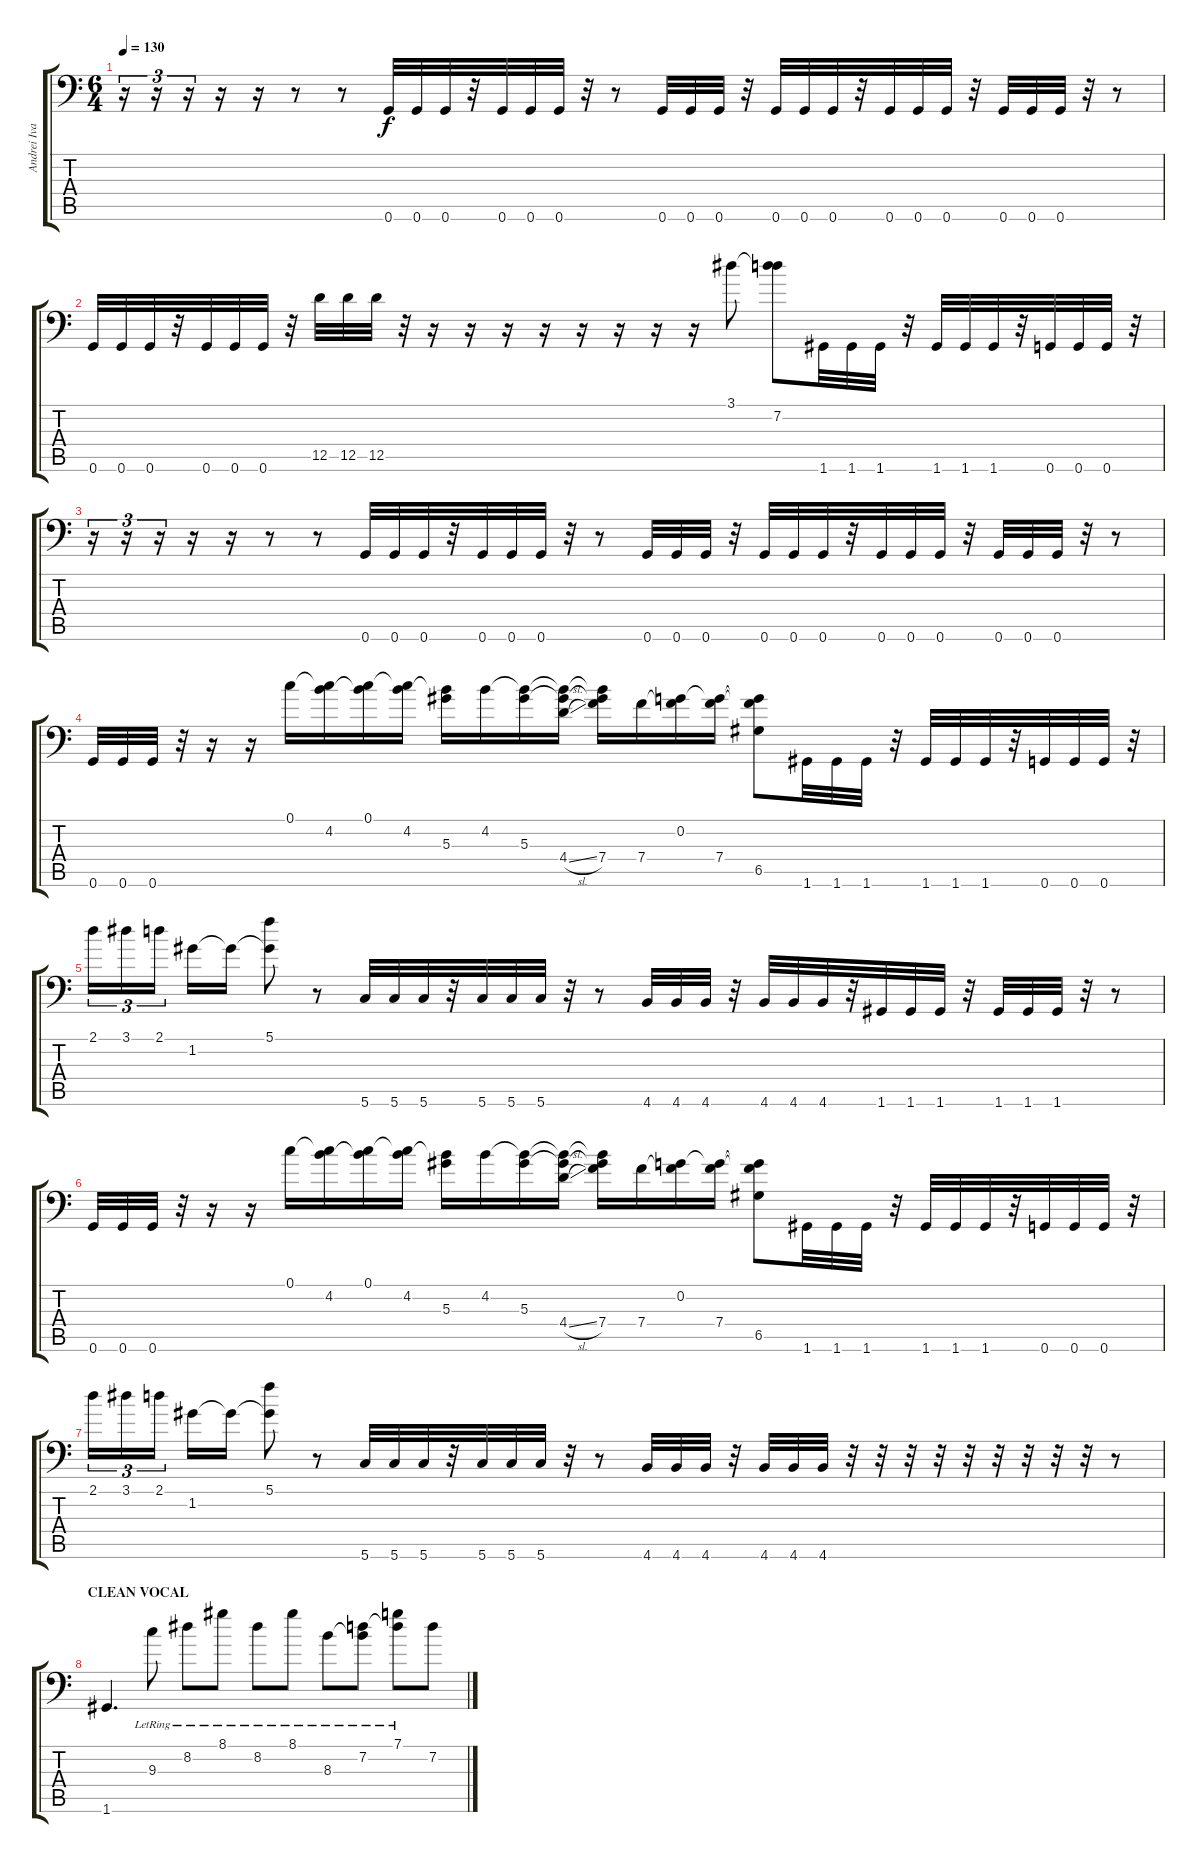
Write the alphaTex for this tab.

\track ("Andrei Ivanov" "Andrei Iva") {instrument distortionguitar}
\staff {score tabs}
\tuning (C4 G3 Eb3 Bb2 D2 G1) {hide}
\ts (6 4)
\tempo 130
\clef f4
\ks c
r.16{tu (3 2) dy f} r.16{tu (3 2)} r.16{tu (3 2)} r.16 r.16 r.8 r.8 0.6.32 0.6.32 0.6.32 r.32 0.6.32 0.6.32 0.6.32 r.32 r.8 0.6.32 0.6.32 0.6.32 r.32 0.6.32 0.6.32 0.6.32 r.32 0.6.32 0.6.32 0.6.32 r.32 0.6.32 0.6.32 0.6.32 r.32 r.8 |
0.6.32 0.6.32 0.6.32 r.32 0.6.32 0.6.32 0.6.32 r.32 12.5.32 12.5.32 12.5.32 r.32 r.16 r.16 r.16 r.16 r.16 r.16 r.16 r.16 3.1.8 (3.1{t} 7.2).8 1.6.32 1.6.32 1.6.32 r.32 1.6.32 1.6.32 1.6.32 r.32 0.6.32 0.6.32 0.6.32 r.32 |
r.16{tu (3 2)} r.16{tu (3 2)} r.16{tu (3 2)} r.16 r.16 r.8 r.8 0.6.32 0.6.32 0.6.32 r.32 0.6.32 0.6.32 0.6.32 r.32 r.8 0.6.32 0.6.32 0.6.32 r.32 0.6.32 0.6.32 0.6.32 r.32 0.6.32 0.6.32 0.6.32 r.32 0.6.32 0.6.32 0.6.32 r.32 r.8 |
0.6.32 0.6.32 0.6.32 r.32 r.16 r.16 0.1.16 (0.1{t} 4.2).16 (0.1 4.2{t}).16 (0.1{t} 4.2).16 (4.2{t} 5.3).16 4.2.16 (4.2{t} 5.3).16 (4.2{t} 5.3{t} 4.4{sl}).16 (4.2{t} 5.3{t} 7.4).16 7.4.16 (0.2 7.4{t}).16 (0.2{t} 7.4).16 (0.2{t} 7.4{t} 6.5).8 1.6.32 1.6.32 1.6.32 r.32 1.6.32 1.6.32 1.6.32 r.32 0.6.32 0.6.32 0.6.32 r.32 |
2.1.16{tu (3 2)} 3.1.16{tu (3 2)} 2.1.16{tu (3 2) beam splitsecondary} 1.2.16 1.2{t}.16 (5.1 1.2{t}).8 r.8 5.6.32 5.6.32 5.6.32 r.32 5.6.32 5.6.32 5.6.32 r.32 r.8 4.6.32 4.6.32 4.6.32 r.32 4.6.32 4.6.32 4.6.32 r.32 1.6.32 1.6.32 1.6.32 r.32 1.6.32 1.6.32 1.6.32 r.32 r.8 |
0.6.32 0.6.32 0.6.32 r.32 r.16 r.16 0.1.16 (0.1{t} 4.2).16 (0.1 4.2{t}).16 (0.1{t} 4.2).16 (4.2{t} 5.3).16 4.2.16 (4.2{t} 5.3).16 (4.2{t} 5.3{t} 4.4{sl}).16 (4.2{t} 5.3{t} 7.4).16 7.4.16 (0.2 7.4{t}).16 (0.2{t} 7.4).16 (0.2{t} 7.4{t} 6.5).8 1.6.32 1.6.32 1.6.32 r.32 1.6.32 1.6.32 1.6.32 r.32 0.6.32 0.6.32 0.6.32 r.32 |
2.1.16{tu (3 2)} 3.1.16{tu (3 2)} 2.1.16{tu (3 2) beam splitsecondary} 1.2.16 1.2{t}.16 (5.1 1.2{t}).8 r.8 5.6.32 5.6.32 5.6.32 r.32 5.6.32 5.6.32 5.6.32 r.32 r.8 4.6.32 4.6.32 4.6.32 r.32 4.6.32 4.6.32 4.6.32 r.32 r.32 r.32 r.32 r.32 r.32 r.32 r.32 r.32 r.8 |
\section ("" "CLEAN VOCAL")
1.6.4{d} 9.3{lr}.8 8.2{lr}.8 8.1{lr}.8 8.2{lr}.8 8.1{lr}.8 8.3{lr}.8 (7.2{lr} 8.3{t}).8 (7.1{lr} 7.2{t}).8 7.2.8
